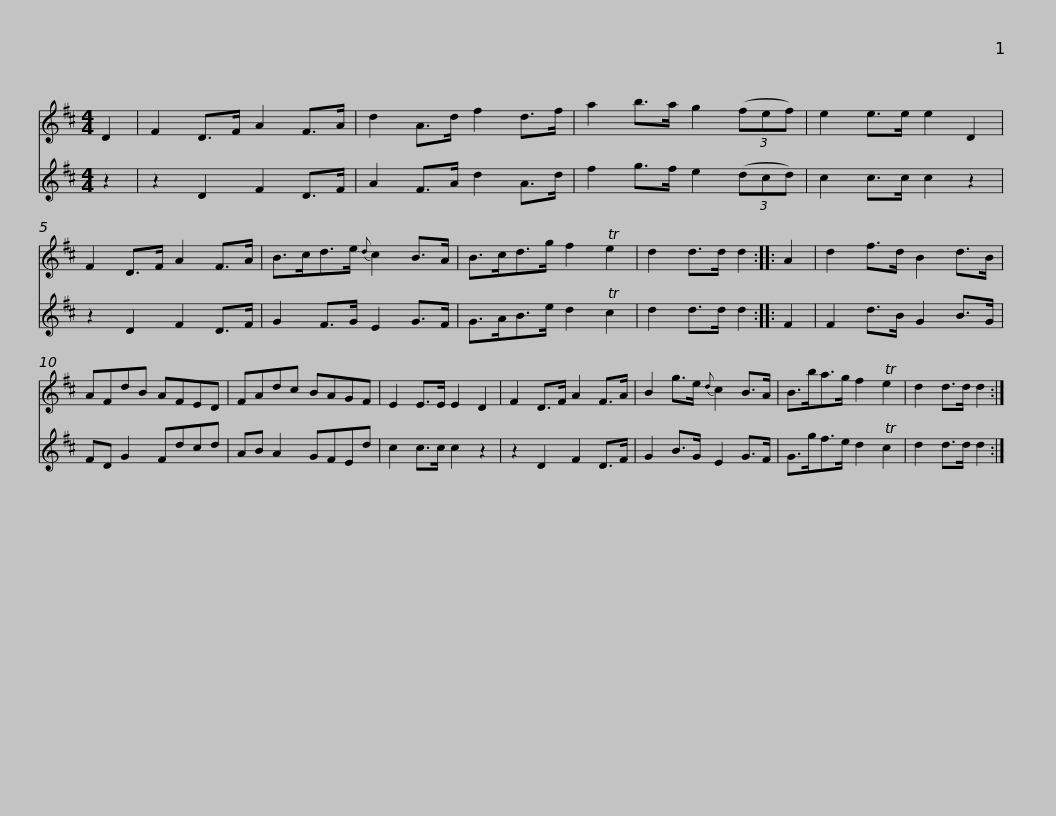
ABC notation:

X:1
%%score 1 2
L:1/8
M:4/4
I:linebreak $
K:D
V:1 treble
V:2 treble
V:1
 D2 | F2 D>F A2 F>A | d2 A>d f2 d>f | a2 b>a g2 (3(fef) | e2 e>e e2 D2 | %5
 F2 D>F A2 F>A |$ B>cd>e{d} c2 B>A | B>cd>g f2 Te2 | d2 d>d d2 :: A2 | %10
 d2 f>d B2 d>B | AFdB AFED |$ FAdc BAGF | E2 E>E E2 D2 | F2 D>F A2 F>A | %15
 B2 g>e{d} c2 B>A | B>ba>g f2 Te2 | d2 d>d d2 :| %18
V:2
 z2 | z2 D2 F2 D>F | A2 F>A d2 A>d | f2 g>f e2 (3(dcd) | c2 c>c c2 z2 | %5
 z2 D2 F2 D>F |$ G2 F>G E2 G>F | G>AB>e d2 Tc2 | d2 d>d d2 :: F2 | %10
 F2 d>B G2 B>G | FD G2 Fdcd |$ AB A2 GFEd | c2 c>c c2 z2 | z2 D2 F2 D>F | %15
 G2 B>G E2 G>F | G>gf>e d2 Tc2 | d2 d>d d2 :| %18
